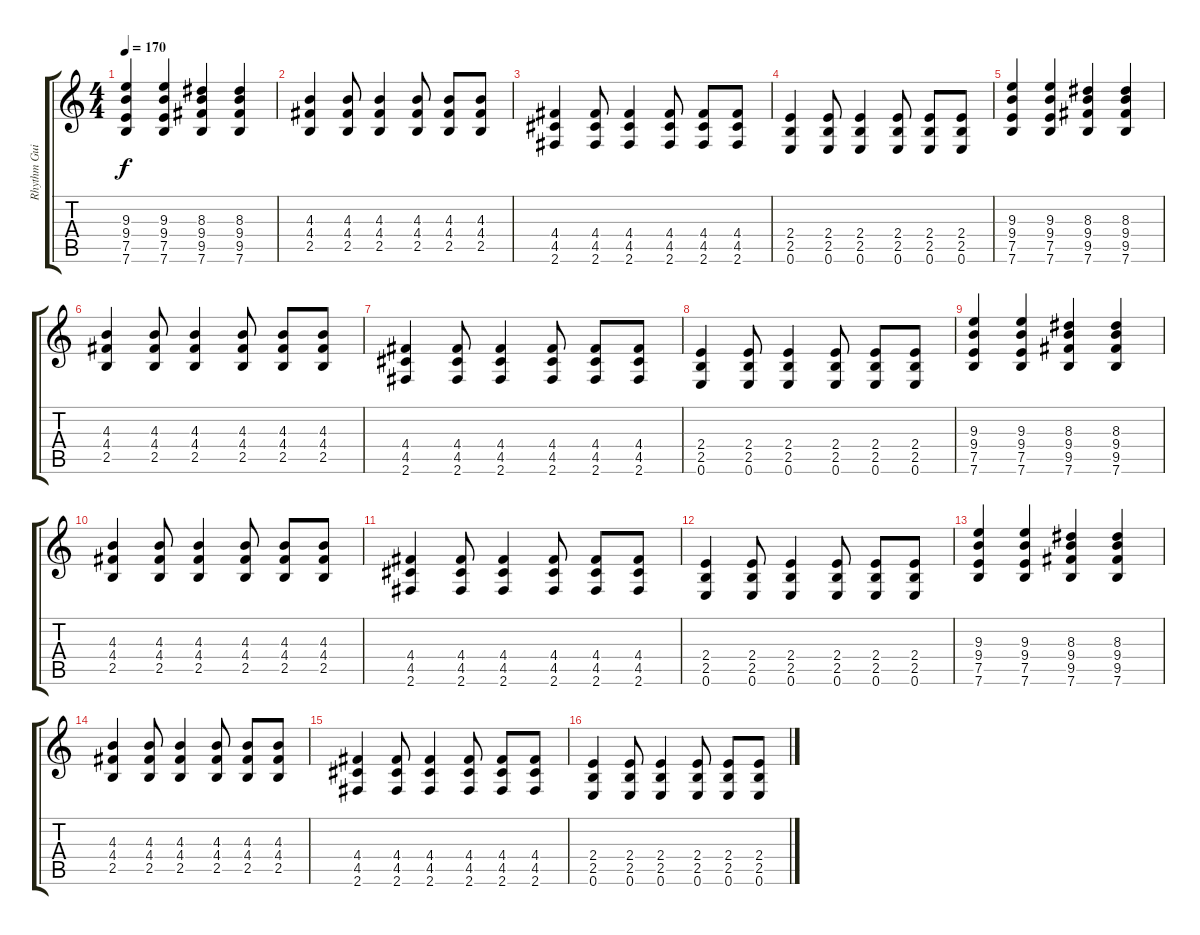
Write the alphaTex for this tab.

\track ("Rhythm Guitar" "Rhythm Gui") {instrument distortionguitar}
\staff {score tabs}
\tuning (E4 B3 G3 D3 A2 E2) {hide}
\ts (4 4)
\tempo 170
\clef g2
\ks c
(9.3 9.4 7.5 7.6).4{dy f} (9.3 9.4 7.5 7.6).4 (8.3 9.4 9.5 7.6).4 (8.3 9.4 9.5 7.6).4 |
(4.3 4.4 2.5).4 (4.3 4.4 2.5).8 (4.3 4.4 2.5).4 (4.3 4.4 2.5).8 (4.3 4.4 2.5).8 (4.3 4.4 2.5).8 |
(4.4 4.5 2.6).4 (4.4 4.5 2.6).8 (4.4 4.5 2.6).4 (4.4 4.5 2.6).8 (4.4 4.5 2.6).8 (4.4 4.5 2.6).8 |
(2.4 2.5 0.6).4 (2.4 2.5 0.6).8 (2.4 2.5 0.6).4 (2.4 2.5 0.6).8 (2.4 2.5 0.6).8 (2.4 2.5 0.6).8 |
(9.3 9.4 7.5 7.6).4 (9.3 9.4 7.5 7.6).4 (8.3 9.4 9.5 7.6).4 (8.3 9.4 9.5 7.6).4 |
(4.3 4.4 2.5).4 (4.3 4.4 2.5).8 (4.3 4.4 2.5).4 (4.3 4.4 2.5).8 (4.3 4.4 2.5).8 (4.3 4.4 2.5).8 |
(4.4 4.5 2.6).4 (4.4 4.5 2.6).8 (4.4 4.5 2.6).4 (4.4 4.5 2.6).8 (4.4 4.5 2.6).8 (4.4 4.5 2.6).8 |
(2.4 2.5 0.6).4 (2.4 2.5 0.6).8 (2.4 2.5 0.6).4 (2.4 2.5 0.6).8 (2.4 2.5 0.6).8 (2.4 2.5 0.6).8 |
(9.3 9.4 7.5 7.6).4 (9.3 9.4 7.5 7.6).4 (8.3 9.4 9.5 7.6).4 (8.3 9.4 9.5 7.6).4 |
(4.3 4.4 2.5).4 (4.3 4.4 2.5).8 (4.3 4.4 2.5).4 (4.3 4.4 2.5).8 (4.3 4.4 2.5).8 (4.3 4.4 2.5).8 |
(4.4 4.5 2.6).4 (4.4 4.5 2.6).8 (4.4 4.5 2.6).4 (4.4 4.5 2.6).8 (4.4 4.5 2.6).8 (4.4 4.5 2.6).8 |
(2.4 2.5 0.6).4 (2.4 2.5 0.6).8 (2.4 2.5 0.6).4 (2.4 2.5 0.6).8 (2.4 2.5 0.6).8 (2.4 2.5 0.6).8 |
(9.3 9.4 7.5 7.6).4 (9.3 9.4 7.5 7.6).4 (8.3 9.4 9.5 7.6).4 (8.3 9.4 9.5 7.6).4 |
(4.3 4.4 2.5).4 (4.3 4.4 2.5).8 (4.3 4.4 2.5).4 (4.3 4.4 2.5).8 (4.3 4.4 2.5).8 (4.3 4.4 2.5).8 |
(4.4 4.5 2.6).4 (4.4 4.5 2.6).8 (4.4 4.5 2.6).4 (4.4 4.5 2.6).8 (4.4 4.5 2.6).8 (4.4 4.5 2.6).8 |
(2.4 2.5 0.6).4 (2.4 2.5 0.6).8 (2.4 2.5 0.6).4 (2.4 2.5 0.6).8 (2.4 2.5 0.6).8 (2.4 2.5 0.6).8
